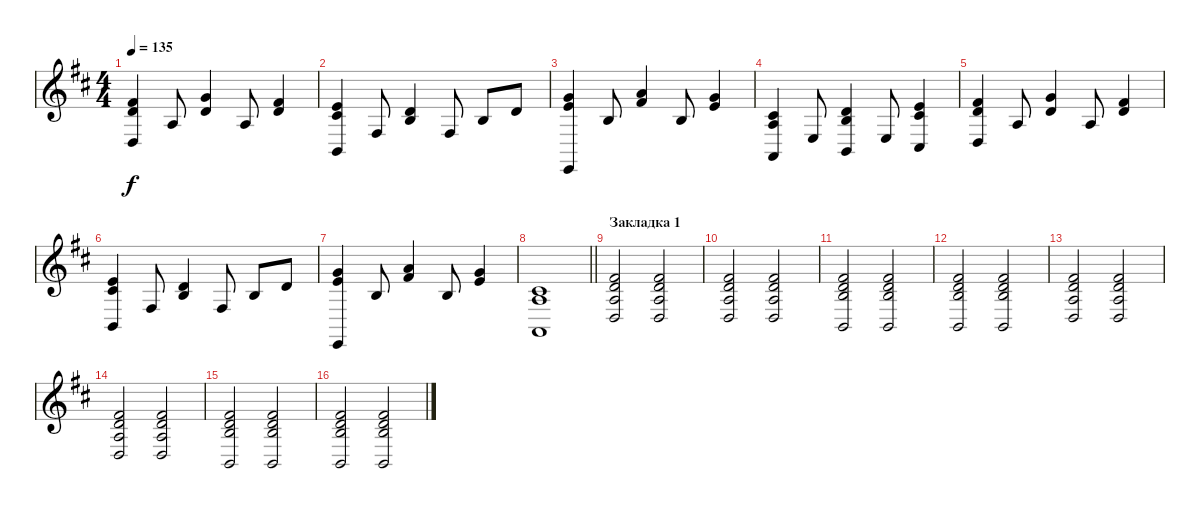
\track "" {instrument acousticgrandpiano}
\staff {score}
\tuning (E4 B3 G3 D3 A2 E2) {hide}
\ts (4 4)
\tempo 135
\clef g2
\ks d
(2.1 3.2 0.4).4{dy f instrument acousticgrandpiano} 2.3.8 (3.1 3.2).4 2.3.8 (2.1 3.2).4 |
(0.1 2.2 2.5).4 4.4.8 (0.2 7.3).4 4.4.8 0.2.8 3.2.8 |
(0.1 8.2 0.6).4 0.2.8 (2.1 10.2).4 0.2.8 (0.1 8.2).4 |
(2.2 2.3 0.5).4 2.4.8 (0.2 7.3 2.5).4 2.4.8 (0.1 2.2 4.5).4 |
(2.1 3.2 0.4).4 2.3.8 (3.1 3.2).4 2.3.8 (2.1 3.2).4 |
(0.1 2.2 2.5).4 4.4.8 (0.2 7.3).4 4.4.8 0.2.8 3.2.8 |
(0.1 8.2 0.6).4 0.2.8 (2.1 10.2).4 0.2.8 (0.1 8.2).4 |
\barLineRight lightlight
(2.2 2.3 0.5).1 |
\section ("" "Закладка 1")
(2.1 3.2 2.3 0.4).2 (2.1 3.2 2.3 0.4).2 |
(2.1 3.2 2.3 0.4).2 (2.1 3.2 2.3 0.4).2 |
(2.1 0.2 7.3 2.5).2 (2.1 0.2 7.3 2.5).2 |
(2.1 0.2 7.3 2.5).2 (2.1 0.2 7.3 2.5).2 |
(2.1 3.2 2.3 0.4).2 (2.1 3.2 2.3 0.4).2 |
(2.1 3.2 2.3 0.4).2 (2.1 3.2 2.3 0.4).2 |
(2.1 0.2 7.3 2.5).2 (2.1 0.2 7.3 2.5).2 |
(2.1 0.2 7.3 2.5).2 (2.1 0.2 7.3 2.5).2
